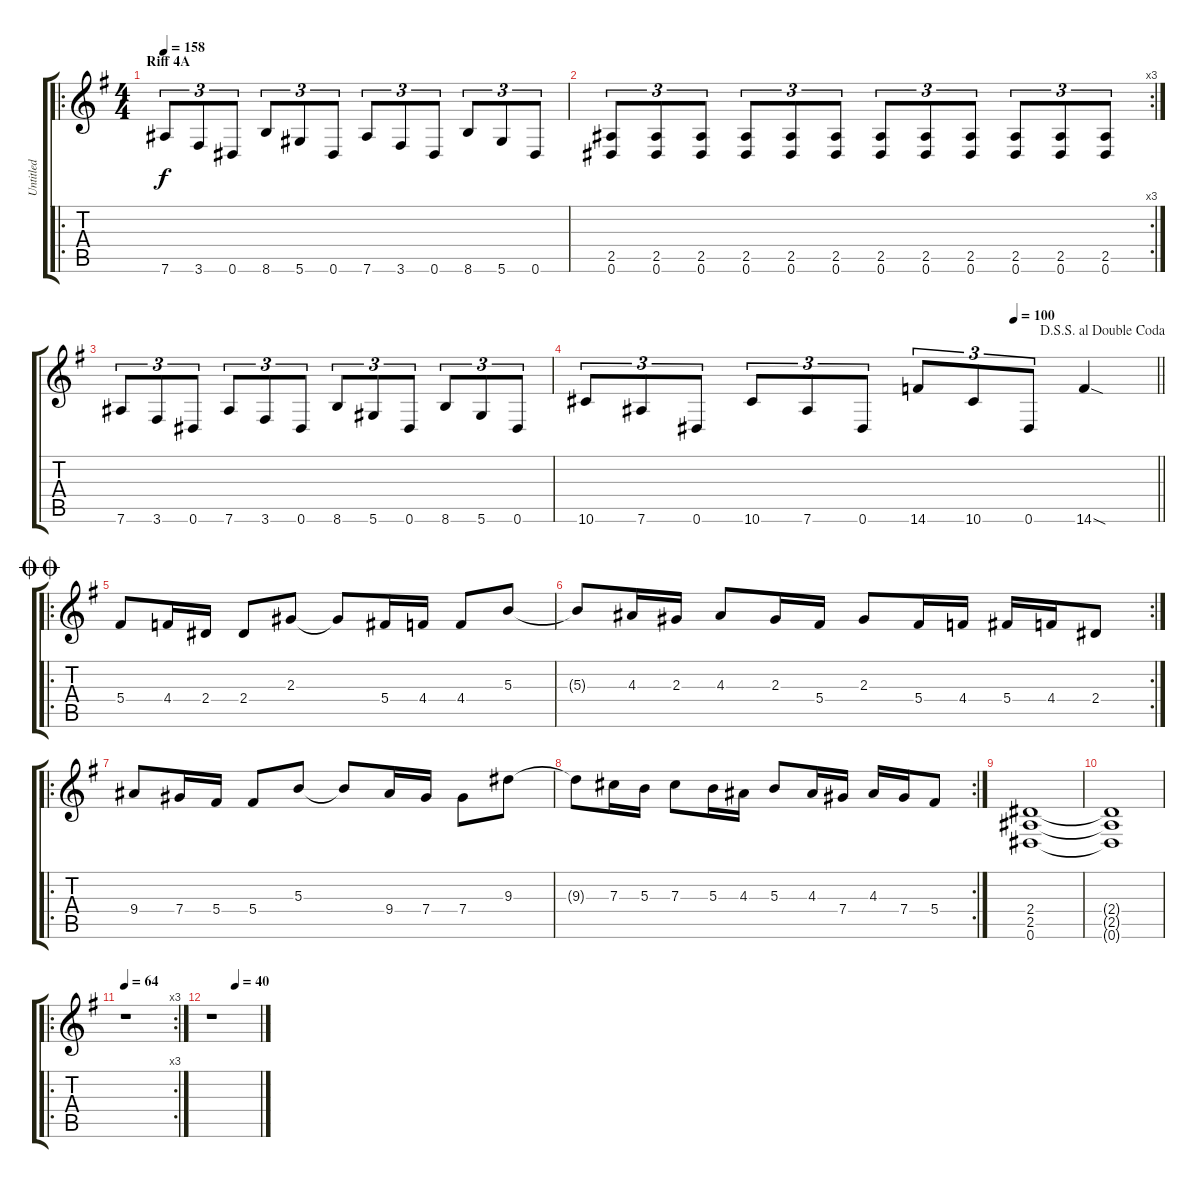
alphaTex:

\track ("Untitled" "Untitled") {instrument distortionguitar}
\staff {score tabs}
\tuning (Eb4 Bb3 Gb3 Db3 Ab2 Eb2) {hide}
\ro
\ts (4 4)
\section ("" "Riff 4A")
\tempo 158
\clef g2
\ks g
7.6.8{tu (3 2) dy f} 3.6.8{tu (3 2)} 0.6.8{tu (3 2)} 8.6.8{tu (3 2)} 5.6.8{tu (3 2)} 0.6.8{tu (3 2)} 7.6.8{tu (3 2)} 3.6.8{tu (3 2)} 0.6.8{tu (3 2)} 8.6.8{tu (3 2)} 5.6.8{tu (3 2)} 0.6.8{tu (3 2)} |
\rc 3
(2.5 0.6).8{tu (3 2)} (2.5 0.6).8{tu (3 2)} (2.5 0.6).8{tu (3 2)} (2.5 0.6).8{tu (3 2)} (2.5 0.6).8{tu (3 2)} (2.5 0.6).8{tu (3 2)} (2.5 0.6).8{tu (3 2)} (2.5 0.6).8{tu (3 2)} (2.5 0.6).8{tu (3 2)} (2.5 0.6).8{tu (3 2)} (2.5 0.6).8{tu (3 2)} (2.5 0.6).8{tu (3 2)} |
7.6.8{tu (3 2)} 3.6.8{tu (3 2)} 0.6.8{tu (3 2)} 7.6.8{tu (3 2)} 3.6.8{tu (3 2)} 0.6.8{tu (3 2)} 8.6.8{tu (3 2)} 5.6.8{tu (3 2)} 0.6.8{tu (3 2)} 8.6.8{tu (3 2)} 5.6.8{tu (3 2)} 0.6.8{tu (3 2)} |
\jump dalsegnosegnoaldoublecoda
\tempo (100 0.75)
\barLineRight lightlight
10.6.8{tu (3 2)} 7.6.8{tu (3 2)} 0.6.8{tu (3 2)} 10.6.8{tu (3 2)} 7.6.8{tu (3 2)} 0.6.8{tu (3 2)} 14.6.8{tu (3 2)} 10.6.8{tu (3 2)} 0.6.8{tu (3 2)} 14.6{sod}.4 |
\ro
\jump doublecoda
5.4.8 4.4.16 2.4.16 2.4.8 2.3.8 2.3{t}.8 5.4.16 4.4.16 4.4.8 5.3.8 |
\rc 2
5.3{t}.8 4.3.16 2.3.16 4.3.8 2.3.16 5.4.16 2.3.8 5.4.16 4.4.16 5.4.16 4.4.16 2.4.8 |
\ro
9.4.8 7.4.16 5.4.16 5.4.8 5.3.8 5.3{t}.8 9.4.16 7.4.16 7.4.8 9.3.8 |
\rc 2
9.3{t}.8 7.3.16 5.3.16 7.3.8 5.3.16 4.3.16 5.3.8 4.3.16 7.4.16 4.3.16 7.4.16 5.4.8 |
(2.4 2.5 0.6).1 |
(2.4{t} 2.5{t} 0.6{t}).1 |
\ro
\rc 3
\tempo 64
r.1 |
\tempo (40 0.5)
r.1
